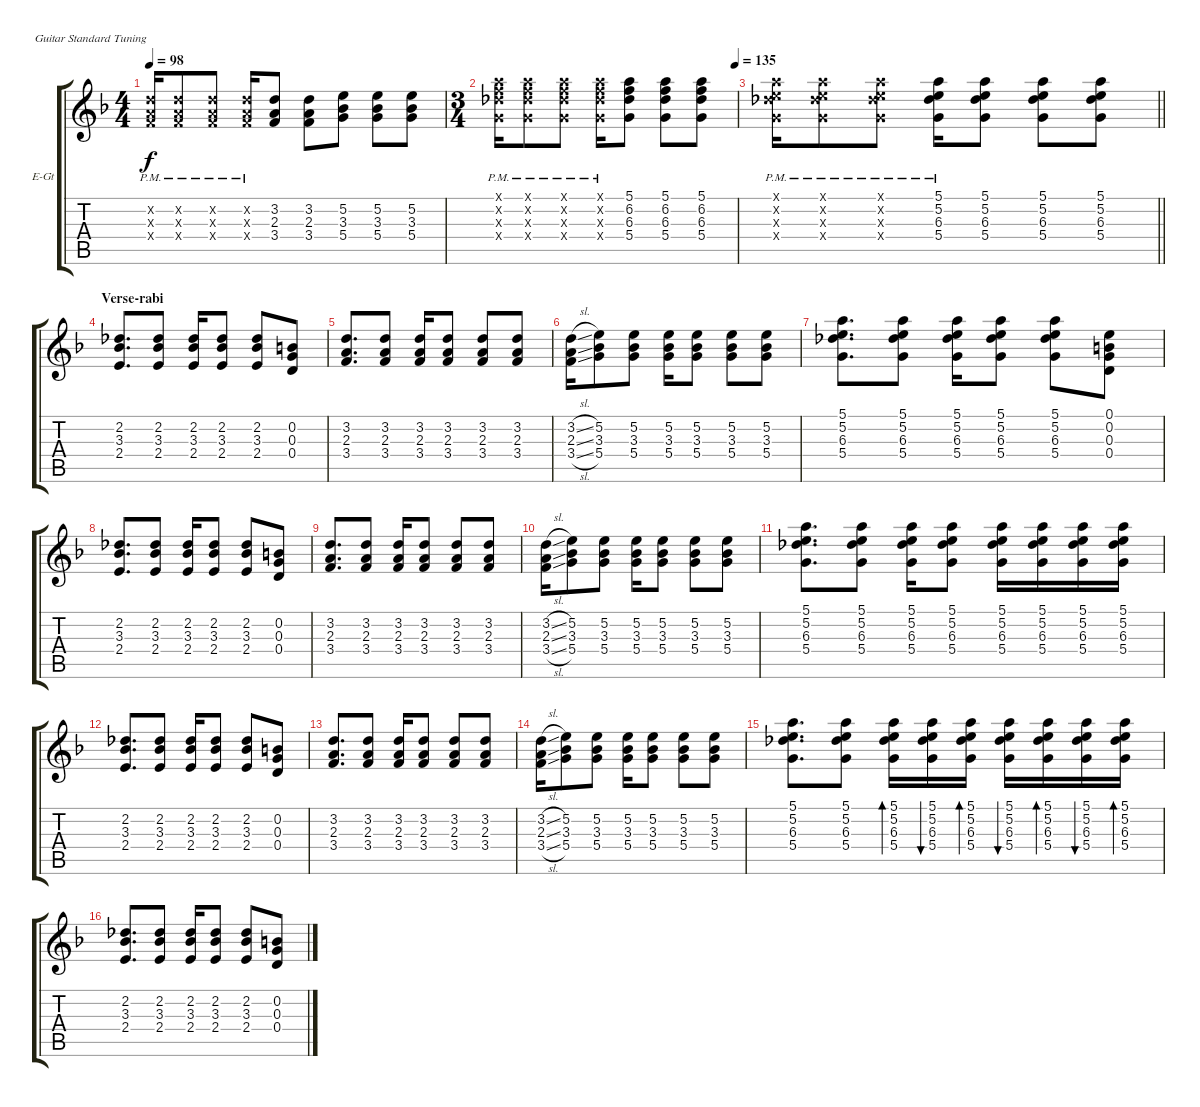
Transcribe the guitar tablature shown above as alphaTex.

\bracketExtendMode groupsimilarinstruments
\firstSystemTrackNameOrientation horizontal
\otherSystemsTrackNameOrientation horizontal
\track ("guitar drive (Rodion Kravkl)" "E-Gt") {instrument electricguitarclean}
\staff {score tabs}
\tuning (E4 B3 G3 D3 A2 E2)
\ts (4 4)
\beaming (8 2 2 2 2)
\tempo 98
\clef g2
\scale
0.395904
\ks dminor
(3.2{pm x} 2.3{pm x} 3.4{pm x}).16{dy f} (3.2{pm x} 2.3{pm x} 3.4{pm x}).8 (3.2{pm x} 2.3{pm x} 3.4{pm x}).8 (3.2{pm x} 2.3{pm x} 3.4{pm x}).16 (3.2 2.3 3.4).8 (3.2 2.3 3.4).8 (5.2 3.3 5.4).8 (5.2 3.3 5.4).8 (5.2 3.3 5.4).8 |
\ts (3 4)
\beaming (8 2 2 2 2)
\tempo (135 0.99375)
\scale
0.395904 (5.1{pm x} 6.2{pm x} 6.3{pm x} 5.4{pm x}).16 (5.1{pm x} 6.2{pm x} 6.3{pm x} 5.4{pm x}).8 (5.1{pm x} 6.2{pm x} 6.3{pm x} 5.4{pm x}).8 (5.1{pm x} 6.2{pm x} 6.3{pm x} 5.4{pm x}).16 (5.1 6.2 6.3 5.4).8 (5.1 6.2 6.3 5.4).8 (5.1 6.2 6.3 5.4).8 |
\scale
0.333333
\barLineRight lightlight
(5.1{pm x} 5.2{pm x} 6.3{pm x} 5.4{pm x}).16 (5.1{pm x} 5.2{pm x} 6.3{pm x} 5.4{pm x}).8 (5.1{pm x} 5.2{pm x} 6.3{pm x} 5.4{pm x}).8 (5.1{pm} 5.2{pm} 6.3{pm} 5.4{pm}).16 (5.1 5.2 6.3 5.4).8 (5.1 5.2 6.3 5.4).8 (5.1 5.2 6.3 5.4).8 |
\section ("" "Verse-rabi")
\scale
0.333333 (2.2 3.3 2.4).8{d} (2.2 3.3 2.4).8 (2.2 3.3 2.4).16 (2.2 3.3 2.4).8 (2.2 3.3 2.4).8 (0.2 0.3 0.4).8 |
\scale
0.333333 (3.2 2.3 3.4).8{d} (3.2 2.3 3.4).8 (3.2 2.3 3.4).16 (3.2 2.3 3.4).8 (3.2 2.3 3.4).8 (3.4 2.3 3.2).8 |
\scale
0.333333 (3.4{sl} 2.3{sl} 3.2{sl}).16 (5.2 3.3 5.4).8 (5.2 3.3 5.4).8 (5.2 3.3 5.4).16 (5.2 3.3 5.4).8 (5.2 3.3 5.4).8 (5.2 3.3 5.4).8 |
\scale
0.333333 (5.1 5.2 6.3 5.4).8{d} (5.1 5.2 6.3 5.4).8 (5.1 5.2 6.3 5.4).16 (5.1 5.2 6.3 5.4).8 (5.1 5.2 6.3 5.4).8 (0.1 0.2 0.3 0.4).8 |
\scale
0.333333 (2.2 3.3 2.4).8{d} (2.2 3.3 2.4).8 (2.2 3.3 2.4).16 (2.2 3.3 2.4).8 (2.2 3.3 2.4).8 (0.2 0.3 0.4).8 |
\scale
0.333333 (3.2 2.3 3.4).8{d} (3.2 2.3 3.4).8 (3.2 2.3 3.4).16 (3.2 2.3 3.4).8 (3.2 2.3 3.4).8 (3.4 2.3 3.2).8 |
\scale
0.333333 (3.4{sl} 2.3{sl} 3.2{sl}).16 (5.2 3.3 5.4).8 (5.2 3.3 5.4).8 (5.2 3.3 5.4).16 (5.2 3.3 5.4).8 (5.2 3.3 5.4).8 (5.2 3.3 5.4).8 |
\scale
0.333333 (5.1 5.2 6.3 5.4).8{d} (5.1 5.2 6.3 5.4).8 (5.1 5.2 6.3 5.4).16 (5.1 5.2 6.3 5.4).8 (5.1 5.2 6.3 5.4).16 (5.1 5.2 6.3 5.4).16 (5.1 5.2 6.3 5.4).16 (5.1 5.2 6.3 5.4).16 |
\scale
0.333333 (2.2 3.3 2.4).8{d} (2.2 3.3 2.4).8 (2.2 3.3 2.4).16 (2.2 3.3 2.4).8 (2.2 3.3 2.4).8 (0.2 0.3 0.4).8 |
\scale
0.333333 (3.2 2.3 3.4).8{d} (3.2 2.3 3.4).8 (3.2 2.3 3.4).16 (3.2 2.3 3.4).8 (3.2 2.3 3.4).8 (3.4 2.3 3.2).8 |
\scale
0.333333 (3.4{sl} 2.3{sl} 3.2{sl}).16 (5.2 3.3 5.4).8 (5.2 3.3 5.4).8 (5.2 3.3 5.4).16 (5.2 3.3 5.4).8 (5.2 3.3 5.4).8 (5.2 3.3 5.4).8 |
\scale
0.333333 (5.1 5.2 6.3 5.4).8{d} (5.1 5.2 6.3 5.4).8 (5.1 5.2 6.3 5.4).16{bd 30} (5.1 5.2 6.3 5.4).16{bu 30} (5.1 5.2 6.3 5.4).16{bd 30} (5.1 5.2 6.3 5.4).16{bu 30} (5.1 5.2 6.3 5.4).16{bd 30} (5.1 5.2 6.3 5.4).16{bu 30} (5.1 5.2 6.3 5.4).16{bd 30} |
\scale
0.333333 (2.2 3.3 2.4).8{d} (2.2 3.3 2.4).8 (2.2 3.3 2.4).16 (2.2 3.3 2.4).8 (2.2 3.3 2.4).8 (0.2 0.3 0.4).8
